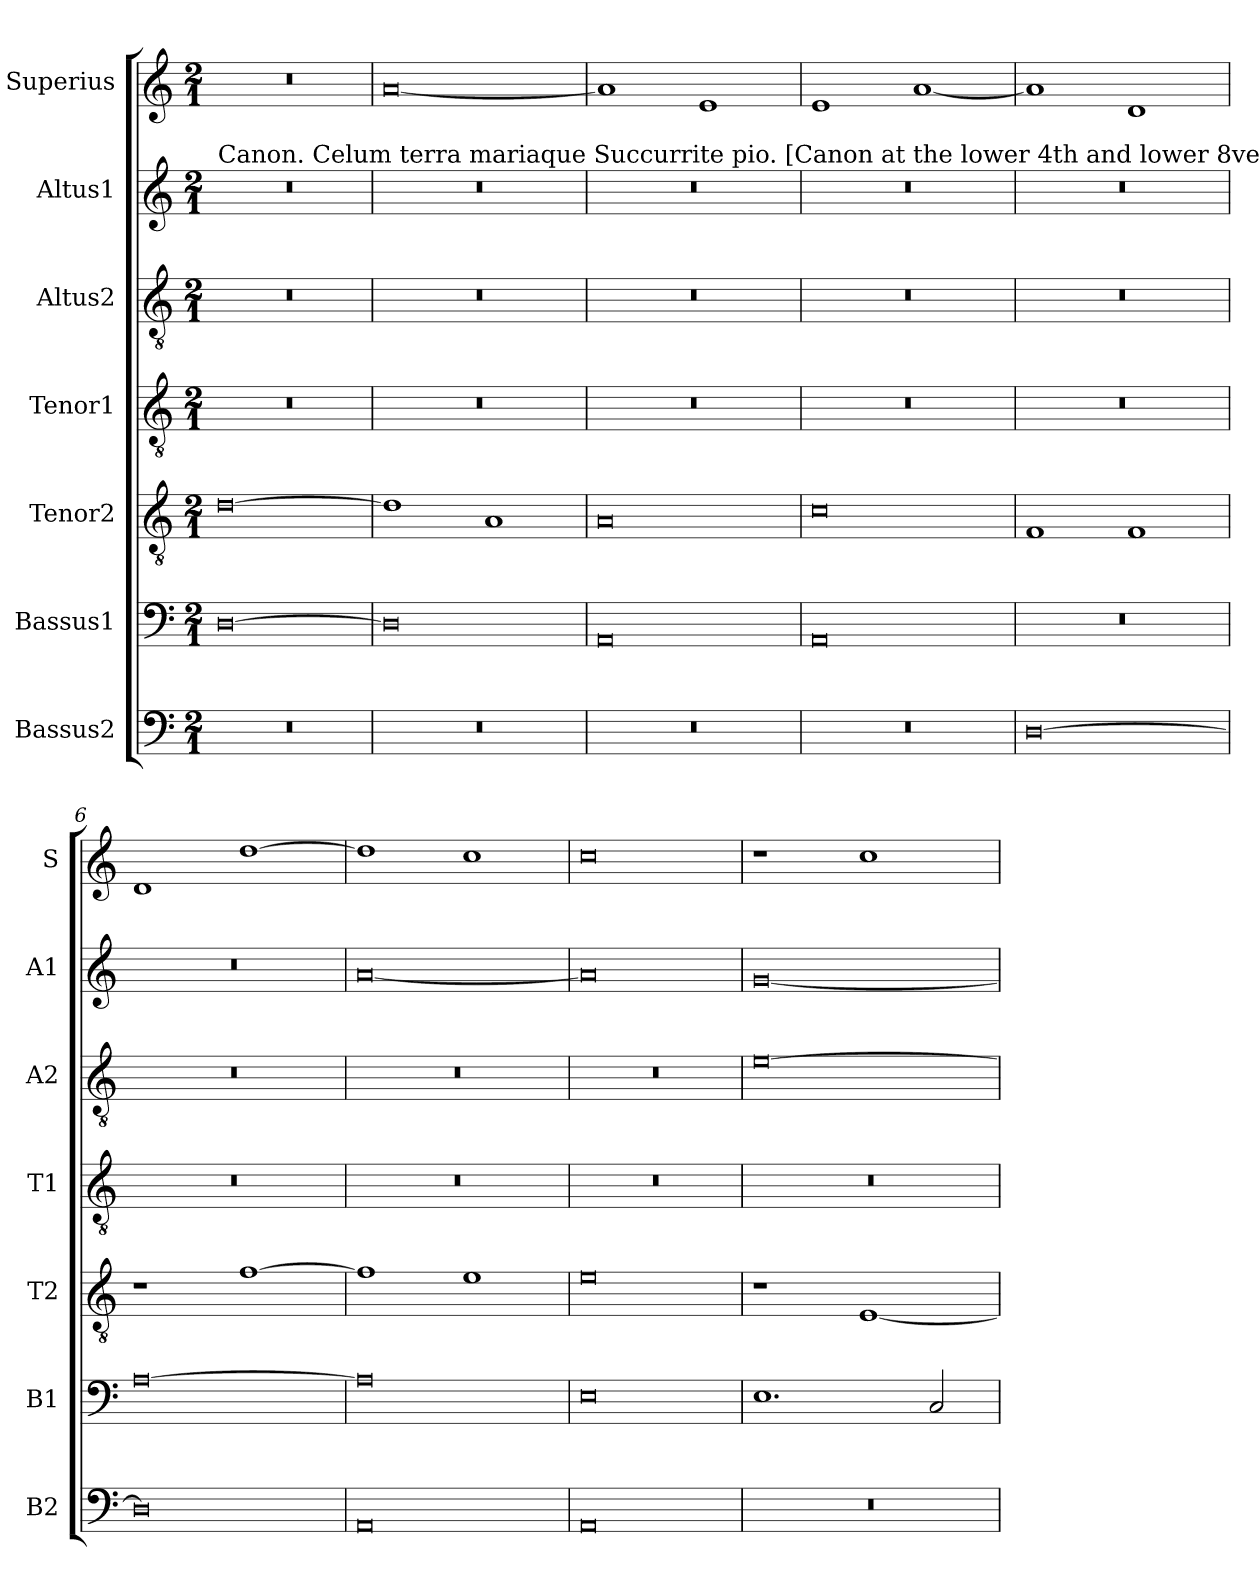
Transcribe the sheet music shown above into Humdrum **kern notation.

**kern	**kern	**kern	**kern	**kern	**kern	**kern
*part7	*part6	*part5	*part4	*part3	*part2	*part1
*staff7	*staff6	*staff5	*staff4	*staff3	*staff2	*staff1
*I"Bassus2	*I"Bassus1	*I"Tenor2	*I"Tenor1	*I"Altus2	*I"Altus1	*I"Superius
*I'B2	*I'B1	*I'T2	*I'T1	*I'A2	*I'A1	*I'S
*clefF4	*clefF4	*clefGv2	*clefGv2	*clefGv2	*clefG2	*clefG2
*k[]	*k[]	*k[]	*k[]	*k[]	*k[]	*k[]
*M2/1	*M2/1	*M2/1	*M2/1	*M2/1	*M2/1	*M2/1
=1	=1	=1	=1	=1	=1	=1
!	!	!	!	!	!LO:TX:a:t=Canon. Celum terra mariaque Succurrite pio. [Canon at the lower 4th and lower 8ve]	!
0r	[0D	[0d	0r	0r	0r	0r
=2	=2	=2	=2	=2	=2	=2
0r	0D]	1d]	0r	0r	0r	[0a
.	.	1A	.	.	.	.
=3	=3	=3	=3	=3	=3	=3
0r	0AA	0A	0r	0r	0r	1a]
.	.	.	.	.	.	1e
=4	=4	=4	=4	=4	=4	=4
0r	0AA	0c	0r	0r	0r	1e
.	.	.	.	.	.	[1a
=5	=5	=5	=5	=5	=5	=5
[0D	0r	1F	0r	0r	0r	1a]
.	.	1F	.	.	.	1d
=6	=6	=6	=6	=6	=6	=6
0D]	[0A	1r	0r	0r	0r	1d
.	.	[1f	.	.	.	[1dd
=7	=7	=7	=7	=7	=7	=7
0AA	0A]	1f]	0r	0r	[0a	1dd]
.	.	1e	.	.	.	1cc
=8	=8	=8	=8	=8	=8	=8
0AA	0E	0e	0r	0r	0a]	0cc
=9	=9	=9	=9	=9	=9	=9
0r	1.E	1r	0r	[0e	[0g	1r
.	.	[1E	.	.	.	1cc
.	2C/	.	.	.	.	.
=	=	=	=	=	=	=
*-	*-	*-	*-	*-	*-	*-
